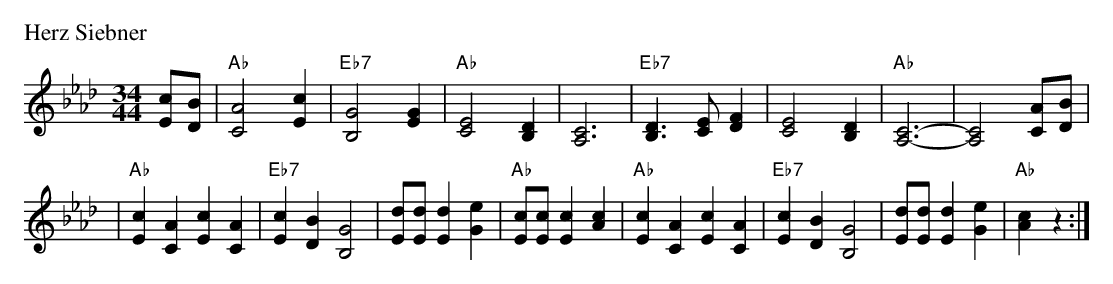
X:1
M: 34/44
L: 1/8
P: Herz Siebner
K: Ab
[Ec][DB] \
| "Ab"[C4A4] [E2c2] | "Eb7"[B,4G4] [E2G2] \
| "Ab"[C4E4] [B,2D2] | [A,6C6] \
| "Eb7"[B,3D3][CE][D2F2] | [C4E4][B,2D2] \
| "Ab"[A,6-C6-] | [A,4C4] [CA][DB] |
| "Ab"[E2c2][C2A2] [E2c2][C2A2] | "Eb7"[E2c2][D2B2] [B,4G4] \
| [Ed][Ed] [E2d2] [G2e2] | "Ab"[Ec][Ec][E2c2] [A2c2] \
| "Ab"[E2c2][C2A2] [E2c2][C2A2] | "Eb7"[E2c2][D2B2] [B,4G4] \
| [Ed][Ed] [E2d2] [G2e2] | "Ab"[A2c2] z2 :|
